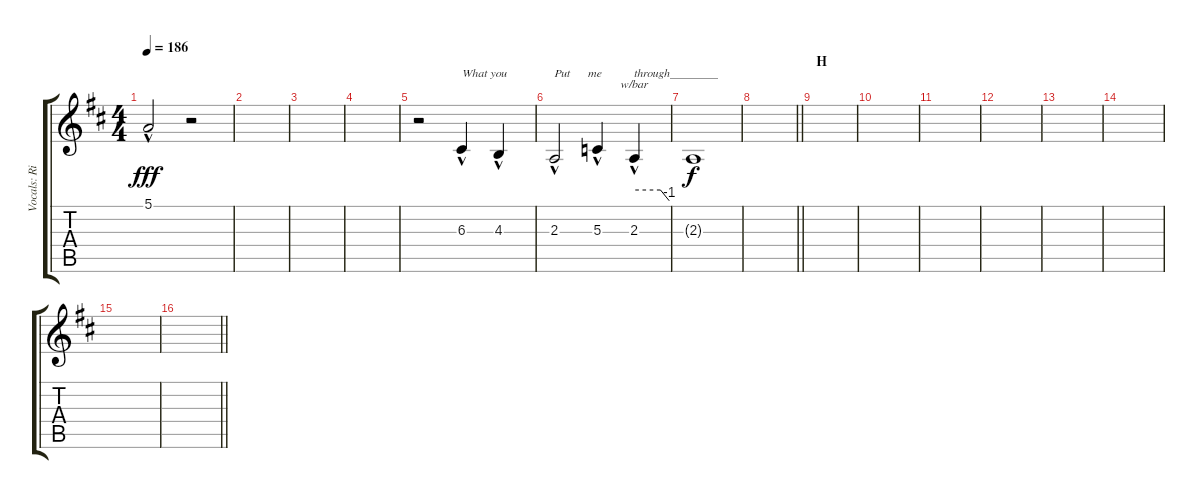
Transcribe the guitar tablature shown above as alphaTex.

\track ("Vocals: Rik" "Vocals: Ri") {instrument lead2sawtooth}
\staff {score tabs}
\tuning (E4 B3 G3 D3 A2 E2) {hide}
\ts (4 4)
\tempo 186
\clef g2
\ks d
5.1{hac}.2{dy fff} r.2 |
|
|
|
r.2 6.3{hac}.4{txt "What you"} 4.3{hac}.4 |
2.3{hac}.2{txt "Put      me"} 5.3{hac}.4 2.3{hac}.4{tbe (custom default 0 0 45 0 60 -4) txt "through________"} |
2.3{t}.1{dy f} |
\barLineRight lightlight
|
\section ("" "H")
|
|
|
|
|
|
|
\barLineRight lightlight
